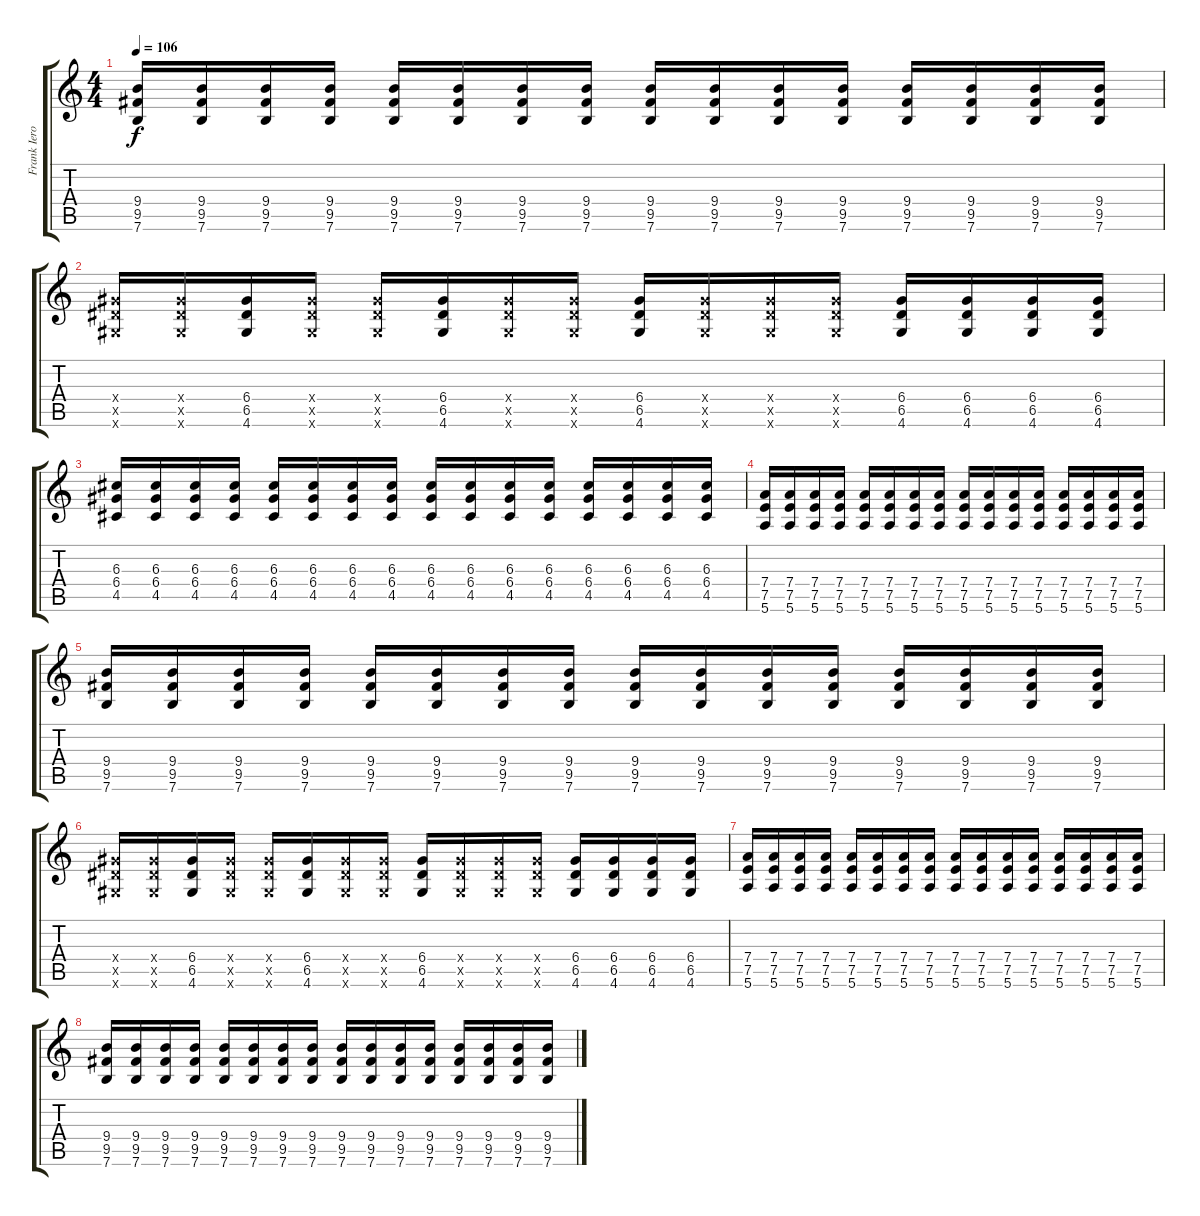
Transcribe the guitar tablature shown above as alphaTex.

\track ("Frank Iero" "Frank Iero") {instrument distortionguitar}
\staff {score tabs}
\tuning (E4 B3 G3 D3 A2 E2) {hide}
\ts (4 4)
\tempo 106
\clef g2
\ks c
(9.4 9.5 7.6).16{dy f} (9.4 9.5 7.6).16 (9.4 9.5 7.6).16 (9.4 9.5 7.6).16 (9.4 9.5 7.6).16 (9.4 9.5 7.6).16 (9.4 9.5 7.6).16 (9.4 9.5 7.6).16 (9.4 9.5 7.6).16 (9.4 9.5 7.6).16 (9.4 9.5 7.6).16 (9.4 9.5 7.6).16 (9.4 9.5 7.6).16 (9.4 9.5 7.6).16 (9.4 9.5 7.6).16 (9.4 9.5 7.6).16 |
(6.4{x} 6.5{x} 4.6{x}).16 (6.4{x} 6.5{x} 4.6{x}).16 (6.4 6.5 4.6).16 (6.4{x} 6.5{x} 4.6{x}).16 (6.4{x} 6.5{x} 4.6{x}).16 (6.4 6.5 4.6).16 (6.4{x} 6.5{x} 4.6{x}).16 (6.4{x} 6.5{x} 4.6{x}).16 (6.4 6.5 4.6).16 (6.4{x} 6.5{x} 4.6{x}).16 (6.4{x} 6.5{x} 4.6{x}).16 (6.4{x} 6.5{x} 4.6{x}).16 (6.4 6.5 4.6).16 (6.4 6.5 4.6).16 (6.4 6.5 4.6).16 (6.4 6.5 4.6).16 |
(6.3 6.4 4.5).16 (6.3 6.4 4.5).16 (6.3 6.4 4.5).16 (6.3 6.4 4.5).16 (6.3 6.4 4.5).16 (6.3 6.4 4.5).16 (6.3 6.4 4.5).16 (6.3 6.4 4.5).16 (6.3 6.4 4.5).16 (6.3 6.4 4.5).16 (6.3 6.4 4.5).16 (6.3 6.4 4.5).16 (6.3 6.4 4.5).16 (6.3 6.4 4.5).16 (6.3 6.4 4.5).16 (6.3 6.4 4.5).16 |
(7.4 7.5 5.6).16 (7.4 7.5 5.6).16 (7.4 7.5 5.6).16 (7.4 7.5 5.6).16 (7.4 7.5 5.6).16 (7.4 7.5 5.6).16 (7.4 7.5 5.6).16 (7.4 7.5 5.6).16 (7.4 7.5 5.6).16 (7.4 7.5 5.6).16 (7.4 7.5 5.6).16 (7.4 7.5 5.6).16 (7.4 7.5 5.6).16 (7.4 7.5 5.6).16 (7.4 7.5 5.6).16 (7.4 7.5 5.6).16 |
(9.4 9.5 7.6).16 (9.4 9.5 7.6).16 (9.4 9.5 7.6).16 (9.4 9.5 7.6).16 (9.4 9.5 7.6).16 (9.4 9.5 7.6).16 (9.4 9.5 7.6).16 (9.4 9.5 7.6).16 (9.4 9.5 7.6).16 (9.4 9.5 7.6).16 (9.4 9.5 7.6).16 (9.4 9.5 7.6).16 (9.4 9.5 7.6).16 (9.4 9.5 7.6).16 (9.4 9.5 7.6).16 (9.4 9.5 7.6).16 |
(6.4{x} 6.5{x} 4.6{x}).16 (6.4{x} 6.5{x} 4.6{x}).16 (6.4 6.5 4.6).16 (6.4{x} 6.5{x} 4.6{x}).16 (6.4{x} 6.5{x} 4.6{x}).16 (6.4 6.5 4.6).16 (6.4{x} 6.5{x} 4.6{x}).16 (6.4{x} 6.5{x} 4.6{x}).16 (6.4 6.5 4.6).16 (6.4{x} 6.5{x} 4.6{x}).16 (6.4{x} 6.5{x} 4.6{x}).16 (6.4{x} 6.5{x} 4.6{x}).16 (6.4 6.5 4.6).16 (6.4 6.5 4.6).16 (6.4 6.5 4.6).16 (6.4 6.5 4.6).16 |
(7.4 7.5 5.6).16 (7.4 7.5 5.6).16 (7.4 7.5 5.6).16 (7.4 7.5 5.6).16 (7.4 7.5 5.6).16 (7.4 7.5 5.6).16 (7.4 7.5 5.6).16 (7.4 7.5 5.6).16 (7.4 7.5 5.6).16 (7.4 7.5 5.6).16 (7.4 7.5 5.6).16 (7.4 7.5 5.6).16 (7.4 7.5 5.6).16 (7.4 7.5 5.6).16 (7.4 7.5 5.6).16 (7.4 7.5 5.6).16 |
(9.4 9.5 7.6).16 (9.4 9.5 7.6).16 (9.4 9.5 7.6).16 (9.4 9.5 7.6).16 (9.4 9.5 7.6).16 (9.4 9.5 7.6).16 (9.4 9.5 7.6).16 (9.4 9.5 7.6).16 (9.4 9.5 7.6).16 (9.4 9.5 7.6).16 (9.4 9.5 7.6).16 (9.4 9.5 7.6).16 (9.4 9.5 7.6).16 (9.4 9.5 7.6).16 (9.4 9.5 7.6).16 (9.4 9.5 7.6).16
